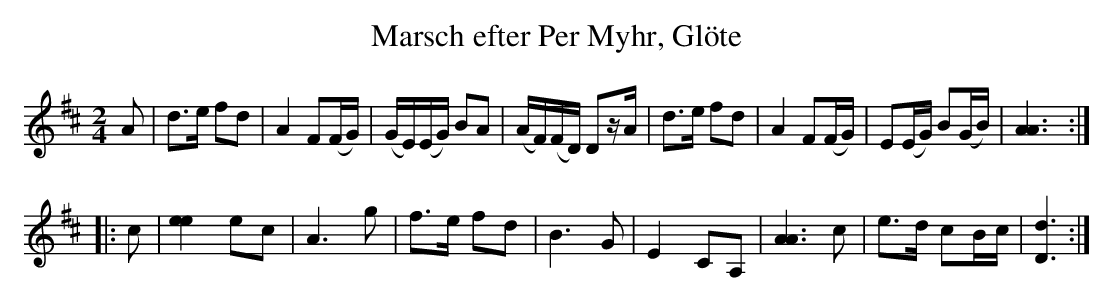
X:1
T:Marsch efter Per Myhr, Glöte
M:2/4
L:1/8
K:D
A|\
d>e fd | A2 F(F/G/) | \
(G/E/)(E/G/) BA | (A/F/)(F/D/) Dz/A/| \
d>e fd|A2 F(F/G/)|\
E(E/G/) B(G/B/)|[A3A3]:|
|:c|\
[e2e2] ec|A3 g|f>e fd|B3 G|\
E2 CA,|[A3A3] c|e>d cB/c/|[D3d3]:|
